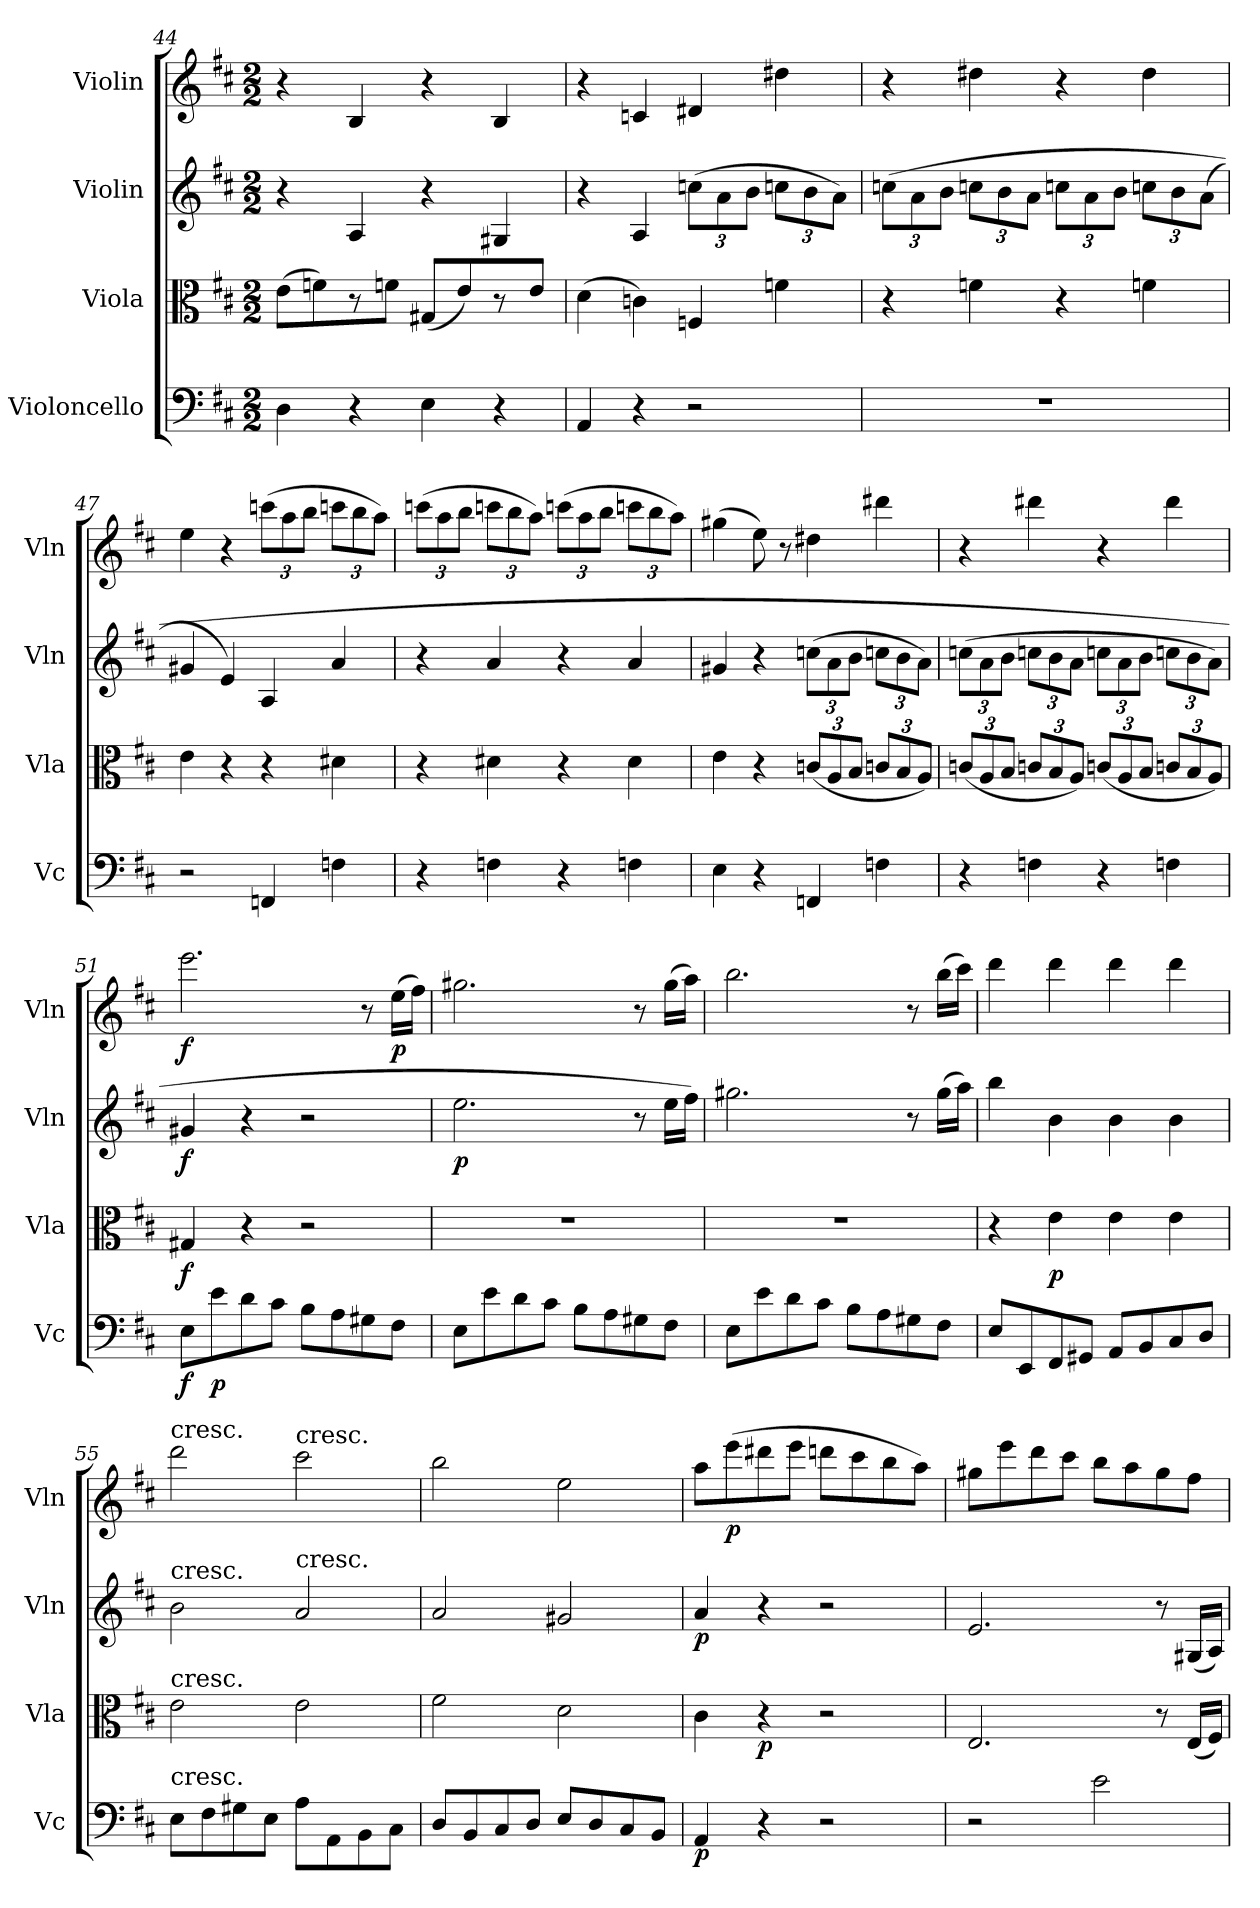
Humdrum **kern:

**kern	**dynam	**kern	**dynam	**kern	**dynam	**kern	**dynam
*part4	*part4	*part3	*part3	*part2	*part2	*part1	*part1
*staff4	*staff4	*staff3	*staff3	*staff2	*staff2	*staff1	*staff1
*I"Violoncello	*	*I"Viola	*	*I"Violin	*	*I"Violin	*
*I'Vc	*	*I'Vla	*	*I'Vln	*	*I'Vln	*
*clefF4	*	*clefC3	*	*clefG2	*	*clefG2	*
*k[f#c#]	*	*k[f#c#]	*	*k[f#c#]	*	*k[f#c#]	*
*D:	*	*D:	*	*D:	*	*D:	*
*M2/2	*	*M2/2	*	*M2/2	*	*M2/2	*
=44	=44	=44	=44	=44	=44	=44	=44
4D\	.	(8e\L	.	4r	.	4r	.
.	.	8fn\)	.	.	.	.	.
4r	.	8r	.	4A/	.	4B/	.
.	.	8fn\J	.	.	.	.	.
4E\	.	(8G#X/L	.	4r	.	4r	.
.	.	8e/)	.	.	.	.	.
4r	.	8r	.	4G#X/	.	4B/	.
.	.	8e/J	.	.	.	.	.
=45	=45	=45	=45	=45	=45	=45	=45
4AA/	.	(4d\	.	4r	.	4r	.
4r	.	4cn\)	.	4A/	.	4cn/	.
2r	.	4Fn/	.	(12ccn\L	.	4d#X/	.
.	.	.	.	12a\	.	.	.
.	.	.	.	12b\J	.	.	.
.	.	4fn\	.	12ccn\L	.	4dd#X\	.
.	.	.	.	12b\	.	.	.
.	.	.	.	12a\J)	.	.	.
=46	=46	=46	=46	=46	=46	=46	=46
1r	.	4r	.	(12ccn\L	.	4r	.
.	.	.	.	12a\	.	.	.
.	.	.	.	12b\J	.	.	.
.	.	4fn\	.	12ccn\L	.	4dd#X\	.
.	.	.	.	12b\	.	.	.
.	.	.	.	12a\J	.	.	.
.	.	4r	.	12ccn\L	.	4r	.
.	.	.	.	12a\	.	.	.
.	.	.	.	12b\J	.	.	.
.	.	4fn\	.	12ccn\L	.	4dd#\	.
.	.	.	.	12b\	.	.	.
.	.	.	.	(12a\J	.	.	.
=47	=47	=47	=47	=47	=47	=47	=47
2r	.	4e\	.	4g#X/	.	4ee\	.
.	.	4r	.	4e/)	.	4r	.
4FFn/	.	4r	.	4A/	.	(12cccn\L	.
.	.	.	.	.	.	12aa\	.
.	.	.	.	.	.	12bb\J	.
4Fn\	.	4d#X\	.	4a/	.	12cccn\L	.
.	.	.	.	.	.	12bb\	.
.	.	.	.	.	.	12aa\J)	.
=48	=48	=48	=48	=48	=48	=48	=48
4r	.	4r	.	4r	.	(12cccn\L	.
.	.	.	.	.	.	12aa\	.
.	.	.	.	.	.	12bb\J	.
4Fn\	.	4d#X\	.	4a/	.	12cccn\L	.
.	.	.	.	.	.	12bb\	.
.	.	.	.	.	.	12aa\J)	.
4r	.	4r	.	4r	.	(12cccn\L	.
.	.	.	.	.	.	12aa\	.
.	.	.	.	.	.	12bb\J	.
4Fn\	.	4d#\	.	4a/	.	12cccn\L	.
.	.	.	.	.	.	12bb\	.
.	.	.	.	.	.	12aa\J)	.
=49	=49	=49	=49	=49	=49	=49	=49
4E\	.	4e\	.	4g#X/	.	(4gg#X\	.
4r	.	4r	.	4r	.	8ee\)	.
.	.	.	.	.	.	8r	.
4FFn/	.	(12cn/L	.	(12ccn\L	.	4dd#X\	.
.	.	12A/	.	12a\	.	.	.
.	.	12B/J	.	12b\J	.	.	.
4Fn\	.	12cn/L	.	12ccn\L	.	4ddd#X\	.
.	.	12B/	.	12b\	.	.	.
.	.	12A/J)	.	12a\J)	.	.	.
=50	=50	=50	=50	=50	=50	=50	=50
4r	.	(12cn/L	.	(12ccn\L	.	4r	.
.	.	12A/	.	12a\	.	.	.
.	.	12B/J	.	12b\J	.	.	.
4Fn\	.	12cn/L	.	12ccn\L	.	4ddd#X\	.
.	.	12B/	.	12b\	.	.	.
.	.	12A/J)	.	12a\J	.	.	.
4r	.	(12cn/L	.	12ccn\L	.	4r	.
.	.	12A/	.	12a\	.	.	.
.	.	12B/J	.	12b\J	.	.	.
4Fn\	.	12cn/L	.	12ccn\L	.	4ddd#\	.
.	.	12B/	.	12b\	.	.	.
.	.	12A/J)	.	12a\J)	.	.	.
=51	=51	=51	=51	=51	=51	=51	=51
8E\L	f	4G#X/	f	4g#X/	f	2.eee\	f
8e\	p	.	.	.	.	.	.
8d\	.	4r	.	4r	.	.	.
8c#\J	.	.	.	.	.	.	.
8B\L	.	2r	.	2r	.	.	.
8A\	.	.	.	.	.	.	.
8G#X\	.	.	.	.	.	8r	.
8F#\J	.	.	.	.	.	(16ee\LL	p
.	.	.	.	.	.	16ff#\JJ)	.
=52	=52	=52	=52	=52	=52	=52	=52
8E\L	.	1r	.	2.ee\	p	2.gg#X\	.
8e\	.	.	.	.	.	.	.
8d\	.	.	.	.	.	.	.
8c#\J	.	.	.	.	.	.	.
8B\L	.	.	.	.	.	.	.
8A\	.	.	.	.	.	.	.
8G#X\	.	.	.	8r	.	8r	.
8F#\J	.	.	.	16ee\LL	.	(16gg#\LL	.
.	.	.	.	16ff#\JJ)	.	16aa\JJ)	.
=53	=53	=53	=53	=53	=53	=53	=53
8E\L	.	1r	.	2.gg#X\	.	2.bb\	.
8e\	.	.	.	.	.	.	.
8d\	.	.	.	.	.	.	.
8c#\J	.	.	.	.	.	.	.
8B\L	.	.	.	.	.	.	.
8A\	.	.	.	.	.	.	.
8G#X\	.	.	.	8r	.	8r	.
8F#\J	.	.	.	(16gg#\LL	.	(16bb\LL	.
.	.	.	.	16aa\JJ)	.	16ccc#\JJ)	.
=54	=54	=54	=54	=54	=54	=54	=54
8E/L	.	4r	.	4bb\	.	4ddd\	.
8EE/	.	.	.	.	.	.	.
8FF#/	.	4e\	p	4b\	.	4ddd\	.
8GG#X/J	.	.	.	.	.	.	.
8AA/L	.	4e\	.	4b\	.	4ddd\	.
8BB/	.	.	.	.	.	.	.
8C#/	.	4e\	.	4b\	.	4ddd\	.
8D/J	.	.	.	.	.	.	.
=55	=55	=55	=55	=55	=55	=55	=55
!	!	!	!	!	!	!LO:TX:t=cresc.	!
!	!	!	!	!LO:TX:t=cresc.	!	!	!
!	!	!LO:TX:t=cresc.	!	!	!	!	!
!LO:TX:t=cresc.	!	!	!	!	!	!	!
8E\L	.	2e\	.	2b\	.	2ddd\	.
8F#\	.	.	.	.	.	.	.
8G#X\	.	.	.	.	.	.	.
8E\J	.	.	.	.	.	.	.
!	!	!	!	!	!	!LO:TX:t=cresc.	!
!	!	!	!	!LO:TX:t=cresc.	!	!	!
8A\L	.	2e\	.	2a/	.	2ccc#\	.
8AA\	.	.	.	.	.	.	.
8BB\	.	.	.	.	.	.	.
8C#\J	.	.	.	.	.	.	.
=56	=56	=56	=56	=56	=56	=56	=56
8D/L	.	2f#\	.	2a/	.	2bb\	.
8BB/	.	.	.	.	.	.	.
8C#/	.	.	.	.	.	.	.
8D/J	.	.	.	.	.	.	.
8E/L	.	2d\	.	2g#X/	.	2ee\	.
8D/	.	.	.	.	.	.	.
8C#/	.	.	.	.	.	.	.
8BB/J	.	.	.	.	.	.	.
=57	=57	=57	=57	=57	=57	=57	=57
4AA/	p	4c#\	.	4a/	p	8aa\L	.
.	.	.	.	.	.	(8eee\	p
4r	.	4r	p	4r	.	8ddd#X\	.
.	.	.	.	.	.	8eee\J	.
2r	.	2r	.	2r	.	8dddn\L	.
.	.	.	.	.	.	8ccc#\	.
.	.	.	.	.	.	8bb\	.
.	.	.	.	.	.	8aa\J)	.
=58	=58	=58	=58	=58	=58	=58	=58
2r	.	2.E/	.	2.e/	.	8gg#X\L	.
.	.	.	.	.	.	8eee\	.
.	.	.	.	.	.	8ddd\	.
.	.	.	.	.	.	8ccc#\J	.
2e\	.	.	.	.	.	8bb\L	.
.	.	.	.	.	.	8aa\	.
.	.	8r	.	8r	.	8gg#\	.
.	.	(16E/LL	.	(16G#X/LL	.	8ff#\J	.
.	.	16F#/JJ)	.	16A/JJ)	.	.	.
=	=	=	=	=	=	=	=
*-	*-	*-	*-	*-	*-	*-	*-
